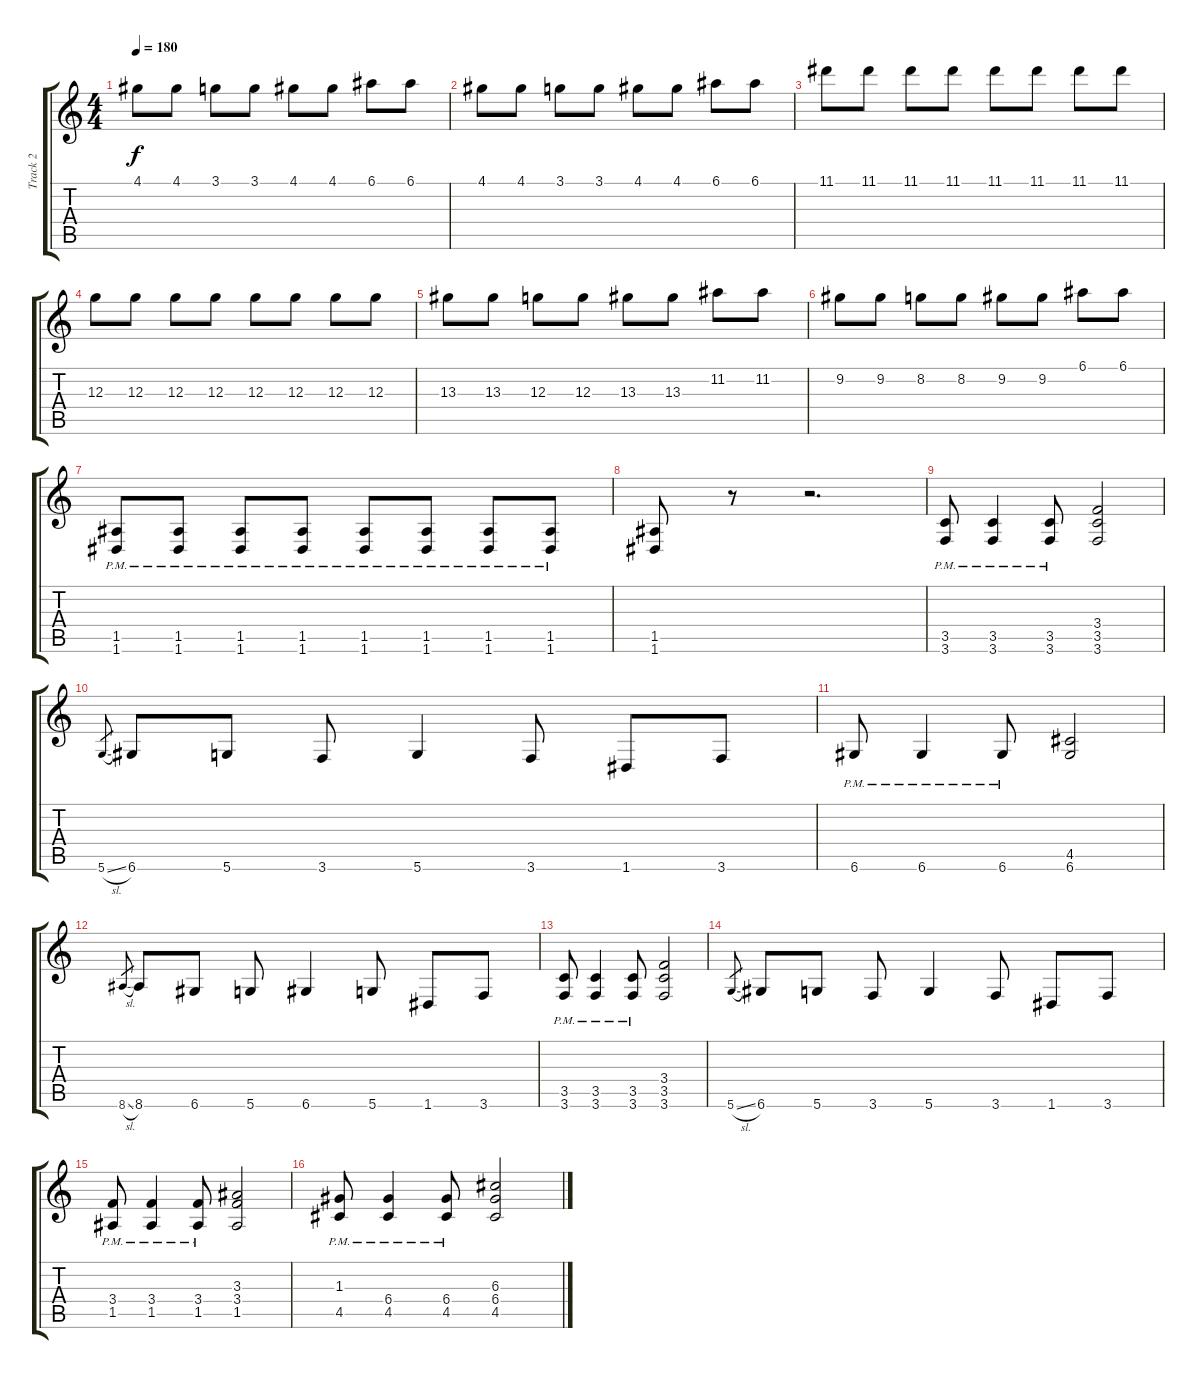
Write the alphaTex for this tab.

\track ("Track 2" "Track 2") {instrument distortionguitar}
\staff {score tabs}
\tuning (E4 B3 G3 D3 A2 D2) {hide}
\ts (4 4)
\tempo 180
\clef g2
\ks c
4.1.8{dy f instrument distortionguitar} 4.1.8 3.1.8 3.1.8 4.1.8 4.1.8 6.1.8 6.1.8 |
4.1.8 4.1.8 3.1.8 3.1.8 4.1.8 4.1.8 6.1.8 6.1.8 |
11.1.8 11.1.8 11.1.8 11.1.8 11.1.8 11.1.8 11.1.8 11.1.8 |
12.3.8 12.3.8 12.3.8 12.3.8 12.3.8 12.3.8 12.3.8 12.3.8 |
13.3.8 13.3.8 12.3.8 12.3.8 13.3.8 13.3.8 11.2.8 11.2.8 |
9.2.8 9.2.8 8.2.8 8.2.8 9.2.8 9.2.8 6.1.8 6.1.8 |
(1.5{pm} 1.6{pm}).8 (1.5{pm} 1.6{pm}).8 (1.5{pm} 1.6{pm}).8 (1.5{pm} 1.6{pm}).8 (1.5{pm} 1.6{pm}).8 (1.5{pm} 1.6{pm}).8 (1.5{pm} 1.6{pm}).8 (1.5{pm} 1.6{pm}).8 |
(1.5 1.6).8 r.8 r.2{d} |
(3.5{pm} 3.6{pm}).8 (3.5{pm} 3.6{pm}).4 (3.5{pm} 3.6{pm}).8 (3.4 3.5 3.6).2 |
5.6{sl}.8{gr} 6.6.8 5.6.8 3.6.8 5.6.4 3.6.8 1.6.8 3.6.8 |
6.6{pm}.8 6.6{pm}.4 6.6{pm}.8 (4.5 6.6).2 |
8.6{sl}.8{gr} 8.6.8 6.6.8 5.6.8 6.6.4 5.6.8 1.6.8 3.6.8 |
(3.5{pm} 3.6{pm}).8 (3.5{pm} 3.6{pm}).4 (3.5{pm} 3.6{pm}).8 (3.4 3.5 3.6).2 |
5.6{sl}.8{gr} 6.6.8 5.6.8 3.6.8 5.6.4 3.6.8 1.6.8 3.6.8 |
(3.4{pm} 1.5{pm}).8 (3.4{pm} 1.5{pm}).4 (3.4{pm} 1.5{pm}).8 (3.3 3.4 1.5).2 |
(1.3{pm} 4.5{pm}).8 (6.4{pm} 4.5{pm}).4 (6.4{pm} 4.5{pm}).8 (6.3 6.4 4.5).2
